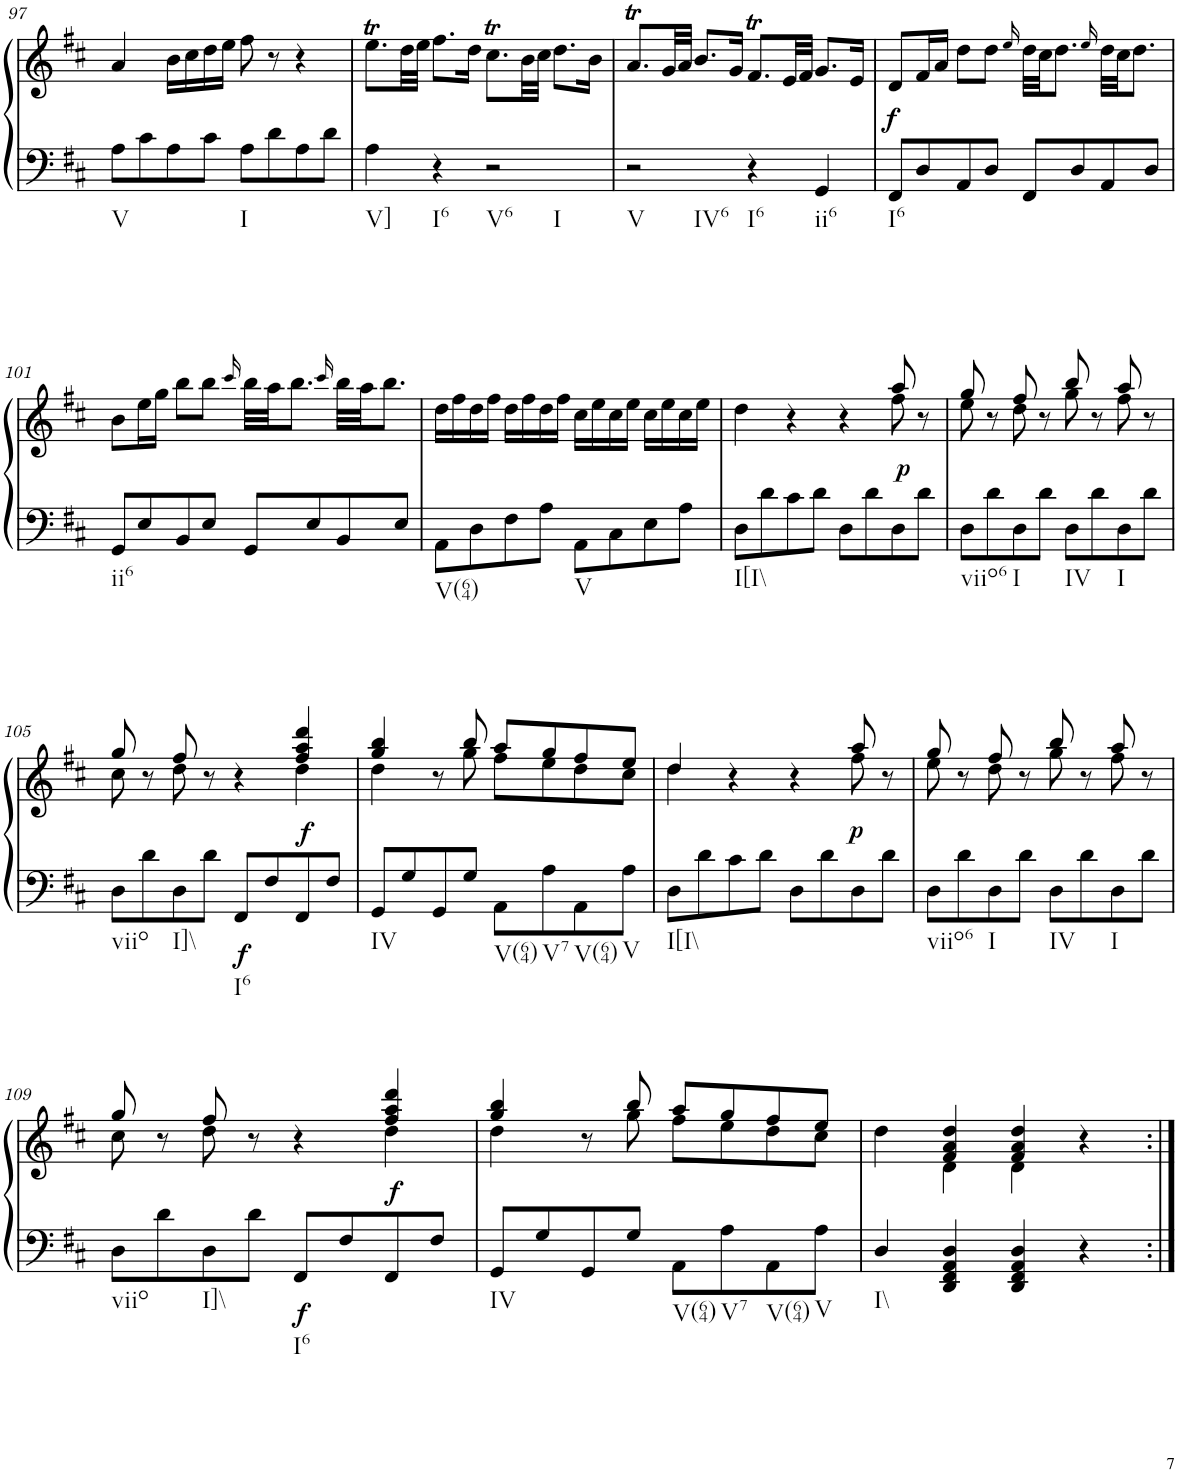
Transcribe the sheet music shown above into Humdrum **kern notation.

**kern	**kern	**dynam
*part1	*part1	*part1
*staff2	*staff1	*staff1/2
*I"Piano	*	*
*I'Pno.	*	*
!!LO:PB:g=z
*clefF4	*clefG2	*
*k[f#c#]	*k[f#c#]	*
*M4/4	*M4/4	*
*met(c)	*met(c)	*
=97	=97	=97
!LO:TX:b:t=V	!	!
8A\L	4a/	.
8c#\	.	.
8A\	16b\LL	.
.	16cc#\	.
8c#\J	16dd\	.
.	16ee\JJ	.
!LO:TX:b:t=I	!	!
8A\L	8ff#\	.
8d\	8r	.
8A\	4r	.
8d\J	.	.
=98	=98	=98
!LO:TX:b:t=V]	!	!
4A\	8.eeT\L	.
.	32dd\LL	.
.	32ee\JJJ	.
!LO:TX:b:t=I6	!	!
4r	8.ff#\L	.
.	16dd\Jk	.
!LO:TX:b:t=V6	!	!
!LO:TX:b:t=I	!	!
2r	8.cc#t\L	.
.	32b\LL	.
.	32cc#\JJJ	.
.	8.dd\L	.
.	16b\Jk	.
=99	=99	=99
!LO:TX:b:t=V	!	!
!LO:TX:b:t=IV6	!	!
2r	8.aT/L	.
.	32g/LL	.
.	32a/JJJ	.
.	8.b/L	.
.	16g/Jk	.
!LO:TX:b:t=I6	!	!
4r	8.f#t/L	.
.	32e/LL	.
.	32f#/JJJ	.
!LO:TX:b:t=ii6	!	!
4GG/	8.g/L	.
.	16e/Jk	.
=100	=100	=100
!LO:TX:b:t=I6	!	!
!	!	!LO:DY:b
8FF#/L	8d/L	f
8D/	16f#/L	.
.	16a/JJ	.
8AA/	8dd\L	.
8D/J	8dd\J	.
.	16qee/	.
8FF#/L	32dd\LLL	.
.	32cc#\JJ	.
.	8.dd\J	.
8D/	.	.
.	16qee/	.
8AA/	32dd\LLL	.
.	32cc#\JJ	.
.	8.dd\J	.
8D/J	.	.
!!LO:LB:g=z
=101	=101	=101
!LO:TX:b:t=ii6	!	!
8GG/L	8b\L	.
8E/	16ee\L	.
.	16gg\JJ	.
8BB/	8bb\L	.
8E/J	8bb\J	.
.	16qccc#/	.
8GG/L	32bb\LLL	.
.	32aa\JJ	.
.	8.bb\J	.
8E/	.	.
.	16qccc#/	.
8BB/	32bb\LLL	.
.	32aa\JJ	.
.	8.bb\J	.
8E/J	.	.
=102	=102	=102
!LO:TX:b:t=V(64)	!	!
8AA\L	16dd\LL	.
.	16ff#\	.
8D\	16dd\	.
.	16ff#\JJ	.
8F#\	16dd\LL	.
.	16ff#\	.
8A\J	16dd\	.
.	16ff#\JJ	.
!LO:TX:b:t=V	!	!
8AA\L	16cc#\LL	.
.	16ee\	.
8C#\	16cc#\	.
.	16ee\JJ	.
8E\	16cc#\LL	.
.	16ee\	.
8A\J	16cc#\	.
.	16ee\JJ	.
=103	=103	=103
*	*^	*
!LO:TX:b:t=I[I\\	!	!	!
8D\L	4dd\	2.ryy	.
8d\	.	.	.
8c#\	4r	.	.
8d\J	.	.	.
8D\L	4r	.	.
8d\	.	.	.
!	!	!	!LO:DY:b
8D\	8aa/	8ff#\	p
8d\J	8r	8ryy	.
=104	=104	=104	=104
!LO:TX:b:t=viio6	!	!	!
8D\L	8gg/	8ee\	.
8d\	8r	8ryy	.
!LO:TX:b:t=I	!	!	!
8D\	8ff#/	8dd\	.
8d\J	8r	8ryy	.
!LO:TX:b:t=IV	!	!	!
8D\L	8bb/	8gg\	.
8d\	8r	8ryy	.
!LO:TX:b:t=I	!	!	!
8D\	8aa/	8ff#\	.
8d\J	8r	8ryy	.
!!LO:LB:g=z	!!
=105	=105	=105	=105
!LO:TX:b:t=viio	!	!	!
8D\L	8gg/	8cc#\	.
8d\	8r	8ryy	.
!LO:TX:b:t=I]\\	!	!	!
8D\	8ff#/	8dd\	.
8d\J	8r	4.ryy	.
!LO:TX:b:t=I6	!	!	!
!	!	!	!LO:DY:b=2
8FF#/L	4r	.	f
8F#/	.	.	.
!	!	!	!LO:DY:b
8FF#/	4ff#/ 4aa/ 4ddd/	4dd\	f
8F#/J	.	.	.
=106	=106	=106	=106
!LO:TX:b:t=IV	!	!	!
8GG/L	4gg/ 4bb/	4dd\	.
8G/	.	.	.
8GG/	8r	8ryy	.
8G/J	8bb/	8gg\	.
!LO:TX:b:t=V(64)	!	!	!
8AA\L	8aa/L	8ff#\L	.
!LO:TX:b:t=V7	!	!	!
8A\	8gg/	8ee\	.
!LO:TX:b:t=V(64)	!	!	!
8AA\	8ff#/	8dd\	.
!LO:TX:b:t=V	!	!	!
8A\J	8ee/J	8cc#\J	.
=107	=107	=107	=107
!LO:TX:b:t=I[I\\	!	!	!
8D\L	4dd/	4dd\	.
8d\	.	.	.
8c#\	4r	2ryy	.
8d\J	.	.	.
8D\L	4r	.	.
8d\	.	.	.
!	!	!	!LO:DY:b
8D\	8aa/	8ff#\	p
8d\J	8r	8ryy	.
=108	=108	=108	=108
!LO:TX:b:t=viio6	!	!	!
8D\L	8gg/	8ee\	.
8d\	8r	8ryy	.
!LO:TX:b:t=I	!	!	!
8D\	8ff#/	8dd\	.
8d\J	8r	8ryy	.
!LO:TX:b:t=IV	!	!	!
8D\L	8bb/	8gg\	.
8d\	8r	8ryy	.
!LO:TX:b:t=I	!	!	!
8D\	8aa/	8ff#\	.
8d\J	8r	8ryy	.
!!LO:LB:g=z	!!
=109	=109	=109	=109
!LO:TX:b:t=viio	!	!	!
8D\L	8gg/	8cc#\	.
8d\	8r	8ryy	.
!LO:TX:b:t=I]\\	!	!	!
8D\	8ff#/	8dd\	.
8d\J	8r	4.ryy	.
!LO:TX:b:t=I6	!	!	!
!	!	!	!LO:DY:b=2
8FF#/L	4r	.	f
8F#/	.	.	.
!	!	!	!LO:DY:b
8FF#/	4ff#/ 4aa/ 4ddd/	4dd\	f
8F#/J	.	.	.
=110	=110	=110	=110
!LO:TX:b:t=IV	!	!	!
8GG/L	4gg/ 4bb/	4dd\	.
8G/	.	.	.
8GG/	8r	8ryy	.
8G/J	8bb/	8gg\	.
!LO:TX:b:t=V(64)	!	!	!
8AA\L	8aa/L	8ff#\L	.
!LO:TX:b:t=V7	!	!	!
8A\	8gg/	8ee\	.
!LO:TX:b:t=V(64)	!	!	!
8AA\	8ff#/	8dd\	.
!LO:TX:b:t=V	!	!	!
8A\J	8ee/J	8cc#\J	.
=111	=111	=111	=111
!LO:TX:b:t=I\\	!	!	!
4D/	4dd\	4ryy	.
4DD/ 4FF#/ 4AA/ 4D/	4f#/ 4a/ 4dd/	4d\	.
4DD/ 4FF#/ 4AA/ 4D/	4f#/ 4a/ 4dd/	4d\	.
4r	4r	4ryy	.
*	*v	*v	*
=:|!	=:|!	=:|!
*-	*-	*-
